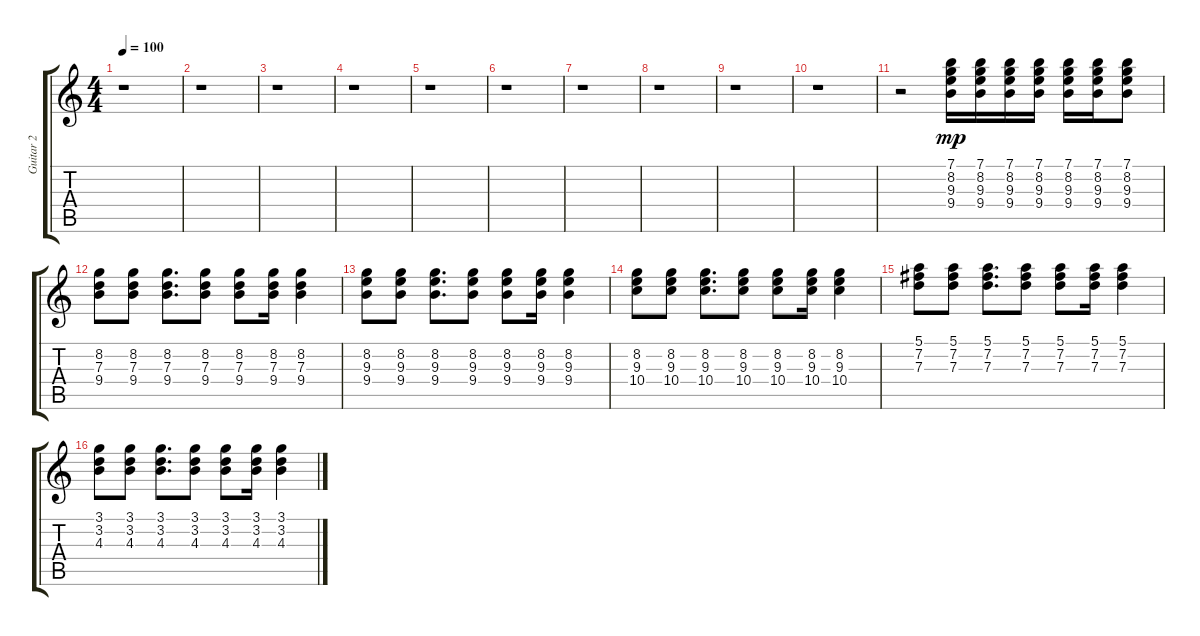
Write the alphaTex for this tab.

\track ("Guitar 2" "Guitar 2") {instrument overdrivenguitar}
\staff {score tabs}
\tuning (E4 B3 G3 D3 A2 E2) {hide}
\ts (4 4)
\tempo 100
\clef g2
\ks c
r.1{dy mp} |
r.1 |
r.1 |
r.1 |
r.1 |
r.1 |
r.1 |
r.1 |
r.1 |
r.1 |
r.2 (7.1 8.2 9.3 9.4).16 (7.1 8.2 9.3 9.4).16 (7.1 8.2 9.3 9.4).16 (7.1 8.2 9.3 9.4).16 (7.1 8.2 9.3 9.4).16 (7.1 8.2 9.3 9.4).16 (7.1 8.2 9.3 9.4).8 |
(8.2 7.3 9.4).8 (8.2 7.3 9.4).8 (8.2 7.3 9.4).8{d} (8.2 7.3 9.4).8 (8.2 7.3 9.4).8 (8.2 7.3 9.4).16 (8.2 7.3 9.4).4 |
(8.2 9.3 9.4).8 (8.2 9.3 9.4).8 (8.2 9.3 9.4).8{d} (8.2 9.3 9.4).8 (8.2 9.3 9.4).8 (8.2 9.3 9.4).16 (8.2 9.3 9.4).4 |
(8.2 9.3 10.4).8 (8.2 9.3 10.4).8 (8.2 9.3 10.4).8{d} (8.2 9.3 10.4).8 (8.2 9.3 10.4).8 (8.2 9.3 10.4).16 (8.2 9.3 10.4).4 |
(5.1 7.2 7.3).8 (5.1 7.2 7.3).8 (5.1 7.2 7.3).8{d} (5.1 7.2 7.3).8 (5.1 7.2 7.3).8 (5.1 7.2 7.3).16 (5.1 7.2 7.3).4 |
(3.1 3.2 4.3).8 (3.1 3.2 4.3).8 (3.1 3.2 4.3).8{d} (3.1 3.2 4.3).8 (3.1 3.2 4.3).8 (3.1 3.2 4.3).16 (3.1 3.2 4.3).4
